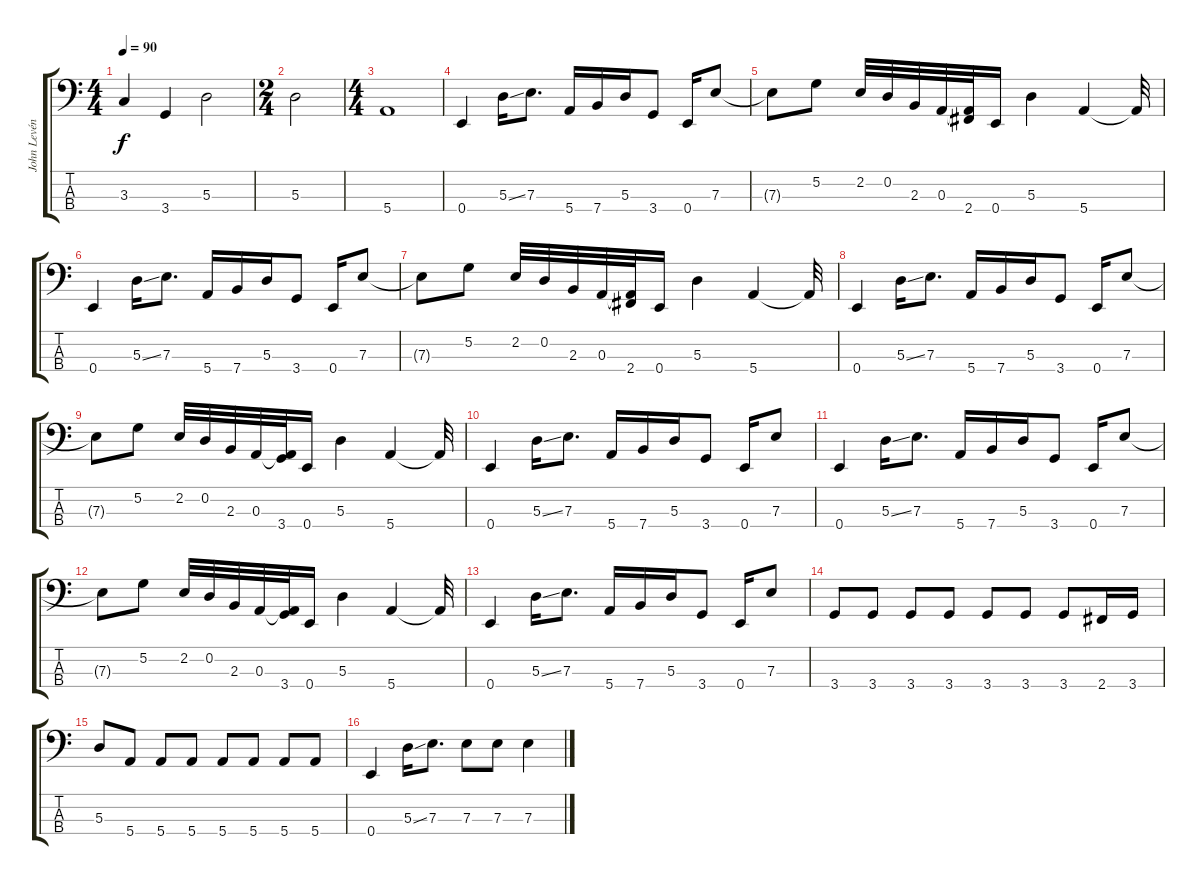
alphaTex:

\track ("John Levén" "John Levén") {instrument electricbassfinger}
\staff {score tabs}
\tuning (G2 D2 A1 E1) {hide}
\ts (4 4)
\tempo 90
\clef f4
\ks c
3.3.4{dy f} 3.4.4 5.3.2 |
\ts (2 4)
5.3.2 |
\ts (4 4)
5.4.1 |
0.4.4 5.3{ss}.16 7.3.8{d} 5.4.16 7.4.16 5.3.16 3.4.8 0.4.16 7.3.8 |
7.3{t}.8 5.2.8 2.2.32 0.2.32 2.3.32 0.3.32 (0.3{t} 2.4).32 0.4.16 5.3.4 5.4.4 5.4{t}.32 |
0.4.4 5.3{ss}.16 7.3.8{d} 5.4.16 7.4.16 5.3.16 3.4.8 0.4.16 7.3.8 |
7.3{t}.8 5.2.8 2.2.32 0.2.32 2.3.32 0.3.32 (0.3{t} 2.4).32 0.4.16 5.3.4 5.4.4 5.4{t}.32 |
0.4.4 5.3{ss}.16 7.3.8{d} 5.4.16 7.4.16 5.3.16 3.4.8 0.4.16 7.3.8 |
7.3{t}.8 5.2.8 2.2.32 0.2.32 2.3.32 0.3.32 (0.3{t} 3.4).32 0.4.16 5.3.4 5.4.4 5.4{t}.32 |
0.4.4 5.3{ss}.16 7.3.8{d} 5.4.16 7.4.16 5.3.16 3.4.8 0.4.16 7.3.8 |
0.4.4 5.3{ss}.16 7.3.8{d} 5.4.16 7.4.16 5.3.16 3.4.8 0.4.16 7.3.8 |
7.3{t}.8 5.2.8 2.2.32 0.2.32 2.3.32 0.3.32 (0.3{t} 3.4).32 0.4.16 5.3.4 5.4.4 5.4{t}.32 |
0.4.4 5.3{ss}.16 7.3.8{d} 5.4.16 7.4.16 5.3.16 3.4.8 0.4.16 7.3.8 |
3.4.8 3.4.8 3.4.8 3.4.8 3.4.8 3.4.8 3.4.8 2.4.16 3.4.16 |
5.3.8 5.4.8 5.4.8 5.4.8 5.4.8 5.4.8 5.4.8 5.4.8 |
0.4.4 5.3{ss}.16 7.3.8{d} 7.3.8 7.3.8 7.3.4
